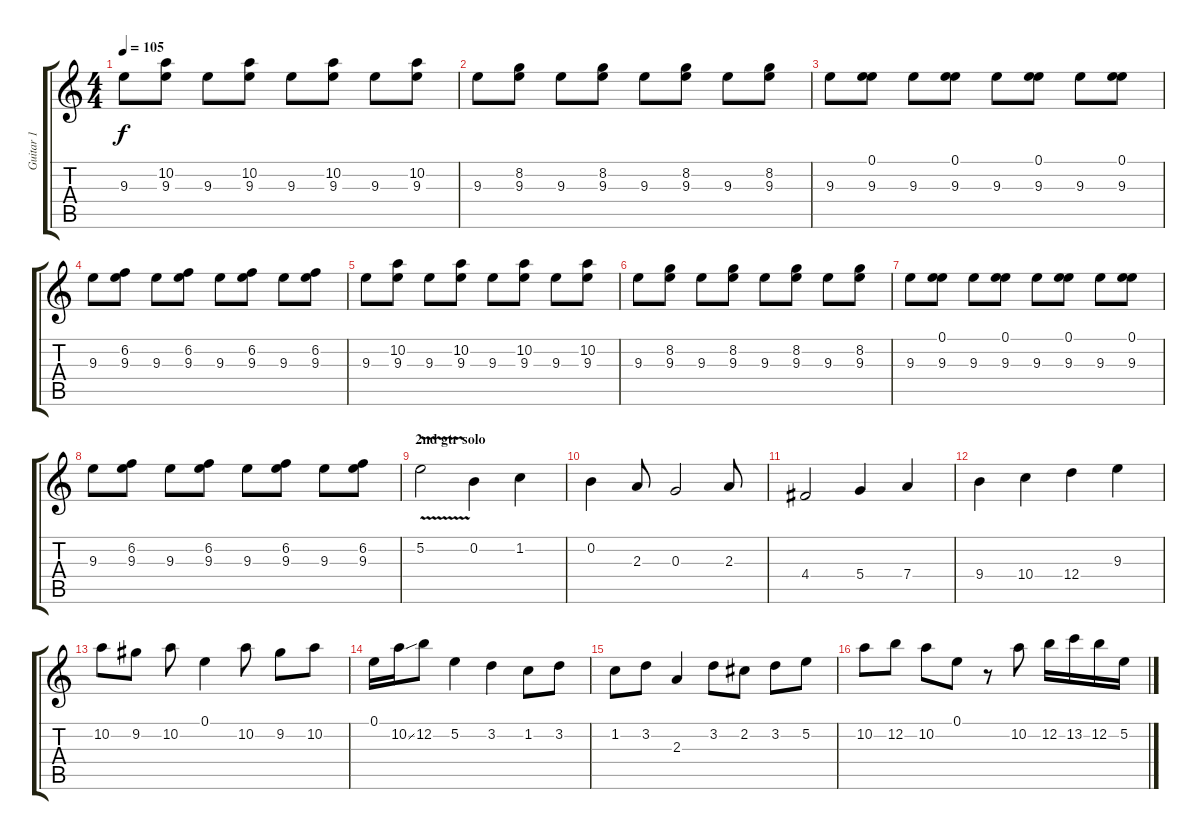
\track ("Guitar 1" "Guitar 1") {instrument electricguitarjazz}
\staff {score tabs}
\tuning (E4 B3 G3 D3 A2 D2) {hide}
\ts (4 4)
\tempo 105
\clef g2
\ks c
9.3.8{dy f} (10.2 9.3).8 9.3.8 (10.2 9.3).8 9.3.8 (10.2 9.3).8 9.3.8 (10.2 9.3).8 |
9.3.8 (8.2 9.3).8 9.3.8 (8.2 9.3).8 9.3.8 (8.2 9.3).8 9.3.8 (8.2 9.3).8 |
9.3.8 (0.1 9.3).8 9.3.8 (0.1 9.3).8 9.3.8 (0.1 9.3).8 9.3.8 (0.1 9.3).8 |
9.3.8 (6.2 9.3).8 9.3.8 (6.2 9.3).8 9.3.8 (6.2 9.3).8 9.3.8 (6.2 9.3).8 |
9.3.8 (10.2 9.3).8 9.3.8 (10.2 9.3).8 9.3.8 (10.2 9.3).8 9.3.8 (10.2 9.3).8 |
9.3.8 (8.2 9.3).8 9.3.8 (8.2 9.3).8 9.3.8 (8.2 9.3).8 9.3.8 (8.2 9.3).8 |
9.3.8 (0.1 9.3).8 9.3.8 (0.1 9.3).8 9.3.8 (0.1 9.3).8 9.3.8 (0.1 9.3).8 |
9.3.8 (6.2 9.3).8 9.3.8 (6.2 9.3).8 9.3.8 (6.2 9.3).8 9.3.8 (6.2 9.3).8 |
\section ("" "2nd gtr solo")
5.2{v}.2{instrument overdrivenguitar} 0.2.4 1.2.4 |
0.2.4 2.3.8 0.3.2 2.3.8 |
4.4.2 5.4.4 7.4.4 |
9.4.4 10.4.4 12.4.4 9.3.4 |
10.2.8 9.2.8 10.2.8 0.1.4 10.2.8 9.2.8 10.2.8 |
0.1.16 10.2{ss}.16 12.2.8 5.2.4 3.2.4 1.2.8 3.2.8 |
1.2.8 3.2.8 2.3.4 3.2.8 2.2.8 3.2.8 5.2.8 |
10.2.8 12.2.8 10.2.8 0.1.8 r.8 10.2.8 12.2.16 13.2.16 12.2.16 5.2.16
